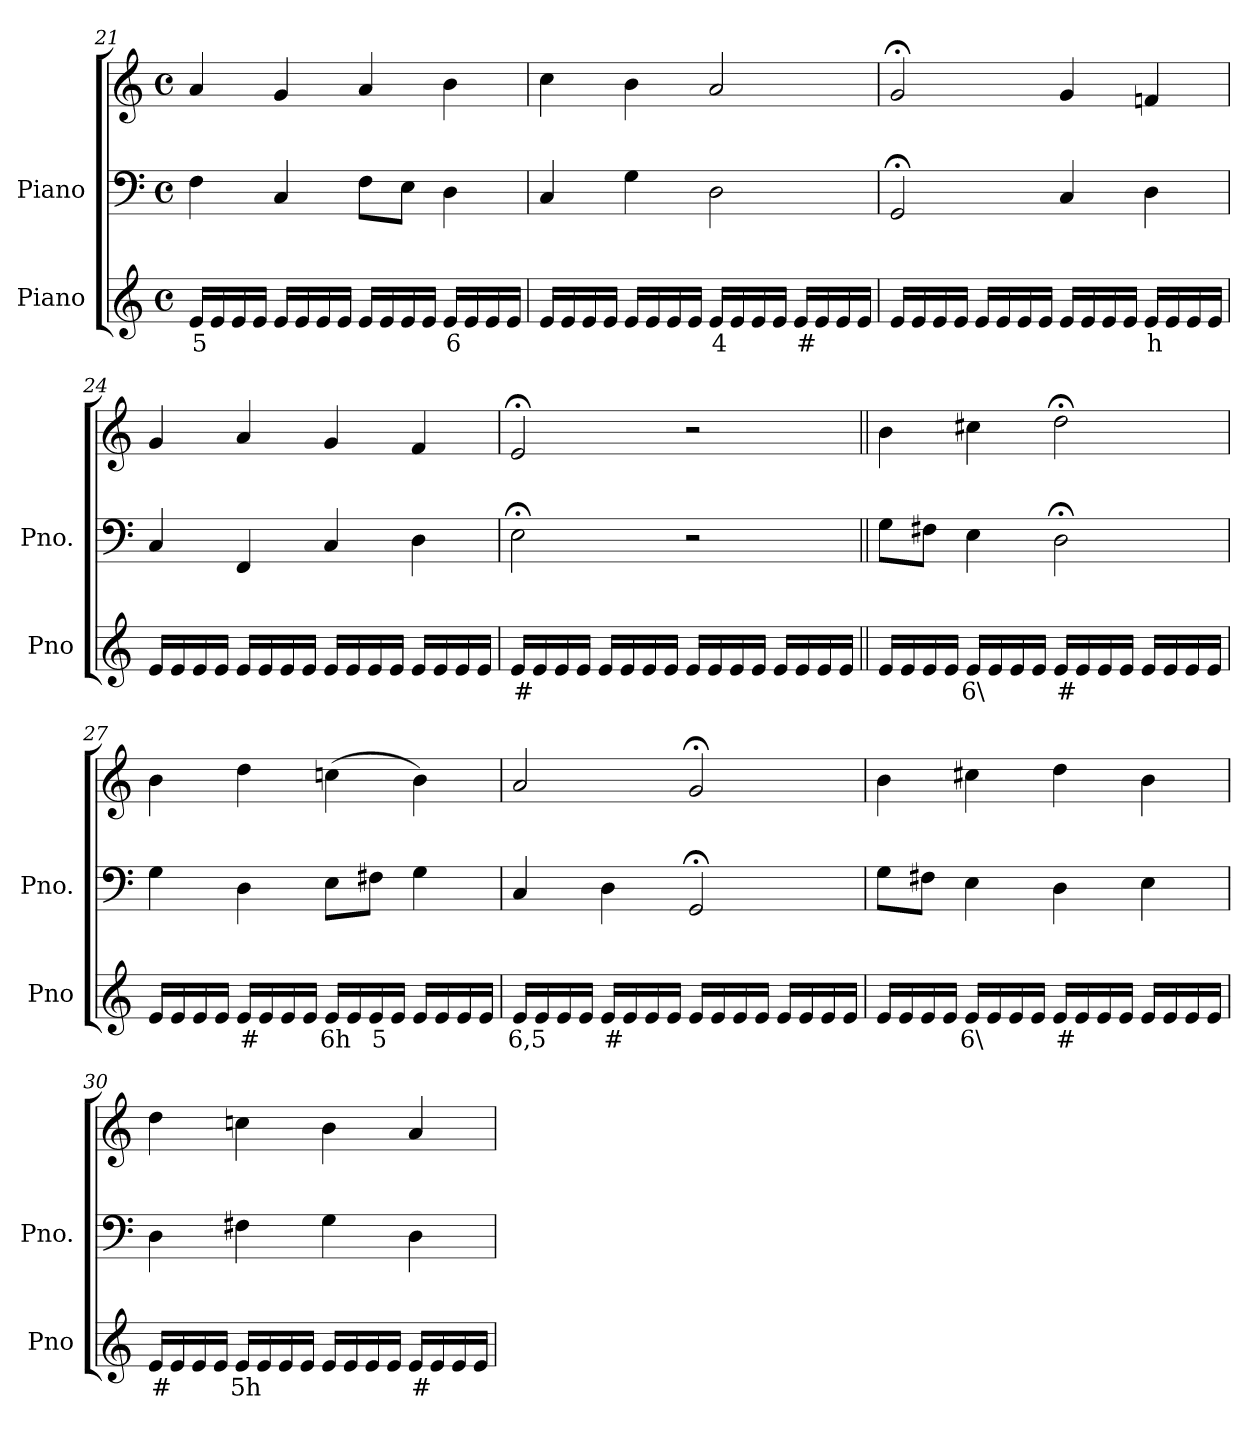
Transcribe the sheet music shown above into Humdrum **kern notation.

**kern	**text	**kern	**kern
*part2	*part2	*part1	*part1
*staff3	*staff3	*staff2	*staff1
*I"Piano	*	*I"Piano	*
*I'Pno	*	*I'Pno.	*
*clefG2	*	*clefF4	*clefG2
*k[]	*	*k[]	*k[]
*M4/4	*	*M4/4	*M4/4
*met(c)	*	*met(c)	*met(c)
=21	=21	=21	=21
!	!LO:LY:b	!	!
16e/LL	5	4F\	4a/
16e/	.	.	.
16e/	.	.	.
16e/JJ	.	.	.
16e/LL	.	4C/	4g/
16e/	.	.	.
16e/	.	.	.
16e/JJ	.	.	.
16e/LL	.	8F\L	4a/
16e/	.	.	.
!	!LO:LY:b	!	!
16e/	_	8E\J	.
16e/JJ	.	.	.
!	!LO:LY:b	!	!
16e/LL	6	4D\	4b\
16e/	.	.	.
16e/	.	.	.
16e/JJ	.	.	.
=22	=22	=22	=22
16e/LL	.	4C/	4cc\
16e/	.	.	.
16e/	.	.	.
16e/JJ	.	.	.
16e/LL	.	4G\	4b\
16e/	.	.	.
16e/	.	.	.
16e/JJ	.	.	.
!	!LO:LY:b	!	!
16e/LL	4	2D\	2a/
16e/	.	.	.
16e/	.	.	.
16e/JJ	.	.	.
!	!LO:LY:b	!	!
16e/LL	#	.	.
16e/	.	.	.
16e/	.	.	.
16e/JJ	.	.	.
=23	=23	=23	=23
16e/LL	.	2GG;</	2g;</
16e/	.	.	.
16e/	.	.	.
16e/JJ	.	.	.
16e/LL	.	.	.
16e/	.	.	.
16e/	.	.	.
16e/JJ	.	.	.
16e/LL	.	4C/	4g/
16e/	.	.	.
16e/	.	.	.
16e/JJ	.	.	.
!	!LO:LY:b	!	!
16e/LL	h	4D\	4fn/
16e/	.	.	.
16e/	.	.	.
16e/JJ	.	.	.
=24	=24	=24	=24
16e/LL	.	4C/	4g/
16e/	.	.	.
16e/	.	.	.
16e/JJ	.	.	.
16e/LL	.	4FF/	4a/
16e/	.	.	.
16e/	.	.	.
16e/JJ	.	.	.
16e/LL	.	4C/	4g/
16e/	.	.	.
16e/	.	.	.
16e/JJ	.	.	.
16e/LL	.	4D\	4f/
16e/	.	.	.
16e/	.	.	.
16e/JJ	.	.	.
=25	=25	=25	=25
!	!LO:LY:b	!	!
16e/LL	#	2E;<\	2e;</
16e/	.	.	.
16e/	.	.	.
16e/JJ	.	.	.
16e/LL	.	.	.
16e/	.	.	.
16e/	.	.	.
16e/JJ	.	.	.
16e/LL	.	2r	2r
16e/	.	.	.
16e/	.	.	.
16e/JJ	.	.	.
16e/LL	.	.	.
16e/	.	.	.
16e/	.	.	.
16e/JJ	.	.	.
=26||	=26||	=26||	=26||
16e/LL	.	8G\L	4b\
16e/	.	.	.
!	!LO:LY:b	!	!
16e/	_	8F#X\J	.
16e/JJ	.	.	.
!	!LO:LY:b	!	!
16e/LL	6\	4E\	4cc#X\
16e/	.	.	.
16e/	.	.	.
16e/JJ	.	.	.
!	!LO:LY:b	!	!
16e/LL	#	2D;<\	2dd;<\
16e/	.	.	.
16e/	.	.	.
16e/JJ	.	.	.
16e/LL	.	.	.
16e/	.	.	.
16e/	.	.	.
16e/JJ	.	.	.
=27	=27	=27	=27
16e/LL	.	4G\	4b\
16e/	.	.	.
16e/	.	.	.
16e/JJ	.	.	.
!	!LO:LY:b	!	!
16e/LL	#	4D\	4dd\
16e/	.	.	.
16e/	.	.	.
16e/JJ	.	.	.
!	!LO:LY:b	!	!
16e/LL	6h	8E\L	(>4ccn\
16e/	.	.	.
!	!LO:LY:b	!	!
16e/	5	8F#X\J	.
16e/JJ	.	.	.
16e/LL	.	4G\	4b\)
16e/	.	.	.
16e/	.	.	.
16e/JJ	.	.	.
=28	=28	=28	=28
!	!LO:LY:b	!	!
16e/LL	6,5	4C/	2a/
16e/	.	.	.
16e/	.	.	.
16e/JJ	.	.	.
!	!LO:LY:b	!	!
16e/LL	#	4D\	.
16e/	.	.	.
16e/	.	.	.
16e/JJ	.	.	.
16e/LL	.	2GG;</	2g;</
16e/	.	.	.
16e/	.	.	.
16e/JJ	.	.	.
16e/LL	.	.	.
16e/	.	.	.
16e/	.	.	.
16e/JJ	.	.	.
=29	=29	=29	=29
16e/LL	.	8G\L	4b\
16e/	.	.	.
!	!LO:LY:b	!	!
16e/	_	8F#X\J	.
16e/JJ	.	.	.
!	!LO:LY:b	!	!
16e/LL	6\	4E\	4cc#X\
16e/	.	.	.
16e/	.	.	.
16e/JJ	.	.	.
!	!LO:LY:b	!	!
16e/LL	#	4D\	4dd\
16e/	.	.	.
16e/	.	.	.
16e/JJ	.	.	.
16e/LL	.	4E\	4b\
16e/	.	.	.
16e/	.	.	.
16e/JJ	.	.	.
=30	=30	=30	=30
!	!LO:LY:b	!	!
16e/LL	#	4D\	4dd\
16e/	.	.	.
16e/	.	.	.
16e/JJ	.	.	.
!	!LO:LY:b	!	!
16e/LL	5h	4F#X\	4ccn\
16e/	.	.	.
16e/	.	.	.
16e/JJ	.	.	.
16e/LL	.	4G\	4b\
16e/	.	.	.
16e/	.	.	.
16e/JJ	.	.	.
!	!LO:LY:b	!	!
16e/LL	#	4D\	4a/
16e/	.	.	.
16e/	.	.	.
16e/JJ	.	.	.
=	=	=	=
*-	*-	*-	*-
